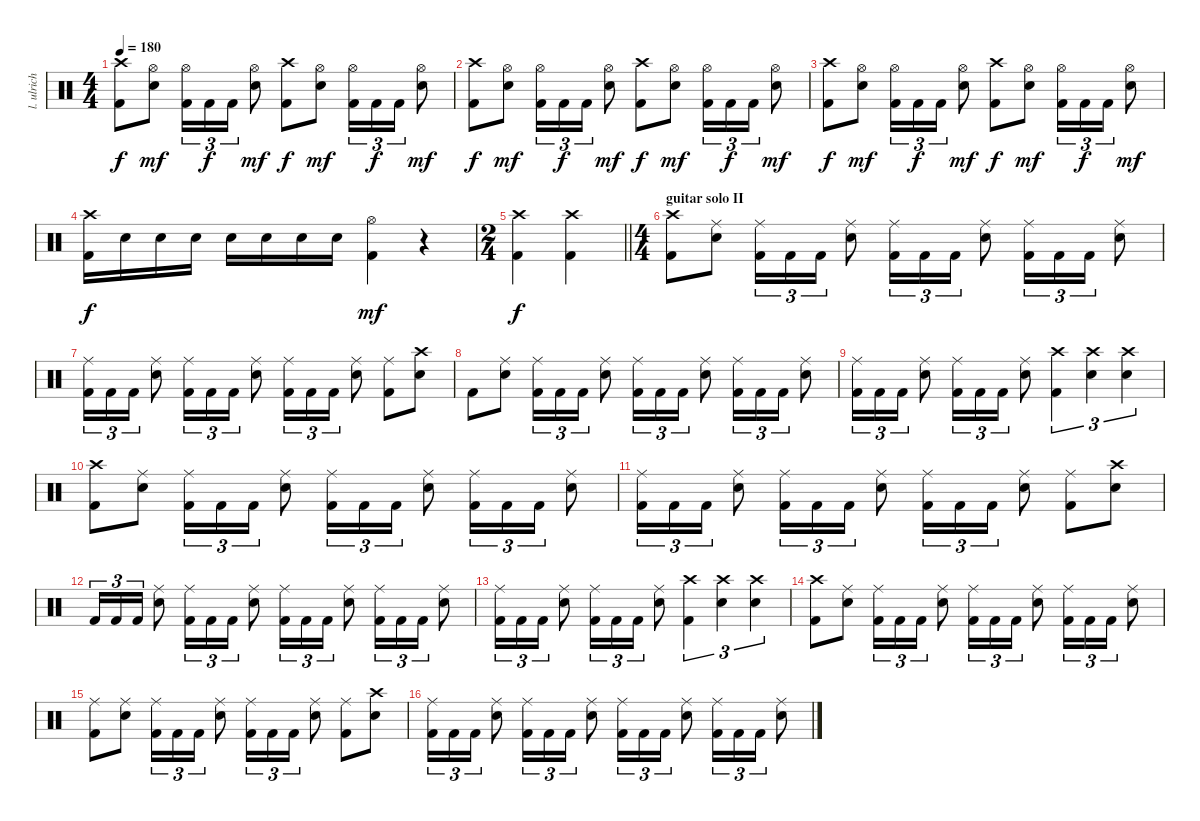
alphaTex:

\track ("l. ulrich - drums" "l. ulrich ") {instrument percussion}
\staff {score}
\articulation defaults
\ts (4 4)
\tempo 180
\clef neutral
\ks c
("Crash high (hit)" "Kick (hit) 2").8{dy f} ("Hi-Hat (open)" "Snare (hit) 2").8{dy mf} ("Hi-Hat (open)" "Kick (hit) 2").16{tu (3 2)} "Kick (hit) 2".16{tu (3 2) dy f} "Kick (hit) 2".16{tu (3 2)} ("Hi-Hat (open)" "Snare (hit) 2").8{dy mf} ("Crash high (hit)" "Kick (hit) 2").8{dy f} ("Hi-Hat (open)" "Snare (hit) 2").8{dy mf} ("Hi-Hat (open)" "Kick (hit) 2").16{tu (3 2)} "Kick (hit) 2".16{tu (3 2) dy f} "Kick (hit) 2".16{tu (3 2)} ("Hi-Hat (open)" "Snare (hit) 2").8{dy mf} |
("Crash high (hit)" "Kick (hit) 2").8{dy f} ("Hi-Hat (open)" "Snare (hit) 2").8{dy mf} ("Hi-Hat (open)" "Kick (hit) 2").16{tu (3 2)} "Kick (hit) 2".16{tu (3 2) dy f} "Kick (hit) 2".16{tu (3 2)} ("Hi-Hat (open)" "Snare (hit) 2").8{dy mf} ("Crash high (hit)" "Kick (hit) 2").8{dy f} ("Hi-Hat (open)" "Snare (hit) 2").8{dy mf} ("Hi-Hat (open)" "Kick (hit) 2").16{tu (3 2)} "Kick (hit) 2".16{tu (3 2) dy f} "Kick (hit) 2".16{tu (3 2)} ("Hi-Hat (open)" "Snare (hit) 2").8{dy mf} |
("Crash high (hit)" "Kick (hit) 2").8{dy f} ("Hi-Hat (open)" "Snare (hit) 2").8{dy mf} ("Hi-Hat (open)" "Kick (hit) 2").16{tu (3 2)} "Kick (hit) 2".16{tu (3 2) dy f} "Kick (hit) 2".16{tu (3 2)} ("Hi-Hat (open)" "Snare (hit) 2").8{dy mf} ("Crash high (hit)" "Kick (hit) 2").8{dy f} ("Hi-Hat (open)" "Snare (hit) 2").8{dy mf} ("Hi-Hat (open)" "Kick (hit) 2").16{tu (3 2)} "Kick (hit) 2".16{tu (3 2) dy f} "Kick (hit) 2".16{tu (3 2)} ("Hi-Hat (open)" "Snare (hit) 2").8{dy mf} |
("Crash high (hit)" "Kick (hit) 2").16{dy f} "Snare (hit) 2".16 "Snare (hit) 2".16 "Snare (hit) 2".16 "Snare (hit) 2".16 "Snare (hit) 2".16 "Snare (hit) 2".16 "Snare (hit) 2".16 ("Hi-Hat (open)" "Kick (hit) 2").4{dy mf} r.4 |
\ts (2 4)
\barLineRight lightlight
("Crash high (hit)" "Kick (hit) 2").4{dy f} ("Crash high (hit)" "Kick (hit) 2").4 |
\ts (4 4)
\section ("" "guitar solo II")
("Crash high (hit)" "Kick (hit) 2").8 ("Ride (middle)" "Snare (hit) 2").8 ("Ride (middle)" "Kick (hit) 2").16{tu (3 2)} "Kick (hit) 2".16{tu (3 2)} "Kick (hit) 2".16{tu (3 2)} ("Ride (middle)" "Snare (hit) 2").8 ("Ride (middle)" "Kick (hit) 2").16{tu (3 2)} "Kick (hit) 2".16{tu (3 2)} "Kick (hit) 2".16{tu (3 2)} ("Ride (middle)" "Snare (hit) 2").8 ("Ride (middle)" "Kick (hit) 2").16{tu (3 2)} "Kick (hit) 2".16{tu (3 2)} "Kick (hit) 2".16{tu (3 2)} ("Ride (middle)" "Snare (hit) 2").8 |
("Ride (middle)" "Kick (hit) 2").16{tu (3 2)} "Kick (hit) 2".16{tu (3 2)} "Kick (hit) 2".16{tu (3 2)} ("Ride (middle)" "Snare (hit) 2").8 ("Ride (middle)" "Kick (hit) 2").16{tu (3 2)} "Kick (hit) 2".16{tu (3 2)} "Kick (hit) 2".16{tu (3 2)} ("Ride (middle)" "Snare (hit) 2").8 ("Ride (middle)" "Kick (hit) 2").16{tu (3 2)} "Kick (hit) 2".16{tu (3 2)} "Kick (hit) 2".16{tu (3 2)} ("Ride (middle)" "Snare (hit) 2").8 ("Ride (middle)" "Kick (hit) 2").8 ("Crash high (hit)" "Snare (hit) 2").8 |
"Kick (hit) 2".8 ("Ride (middle)" "Snare (hit) 2").8 ("Ride (middle)" "Kick (hit) 2").16{tu (3 2)} "Kick (hit) 2".16{tu (3 2)} "Kick (hit) 2".16{tu (3 2)} ("Ride (middle)" "Snare (hit) 2").8 ("Ride (middle)" "Kick (hit) 2").16{tu (3 2)} "Kick (hit) 2".16{tu (3 2)} "Kick (hit) 2".16{tu (3 2)} ("Ride (middle)" "Snare (hit) 2").8 ("Ride (middle)" "Kick (hit) 2").16{tu (3 2)} "Kick (hit) 2".16{tu (3 2)} "Kick (hit) 2".16{tu (3 2)} ("Ride (middle)" "Snare (hit) 2").8 |
("Ride (middle)" "Kick (hit) 2").16{tu (3 2)} "Kick (hit) 2".16{tu (3 2)} "Kick (hit) 2".16{tu (3 2)} ("Ride (middle)" "Snare (hit) 2").8 ("Ride (middle)" "Kick (hit) 2").16{tu (3 2)} "Kick (hit) 2".16{tu (3 2)} "Kick (hit) 2".16{tu (3 2)} ("Ride (middle)" "Snare (hit) 2").8 ("Crash high (hit)" "Kick (hit) 2").4{tu (3 2)} ("Crash high (hit)" "Snare (hit) 2").4{tu (3 2)} ("Crash high (hit)" "Snare (hit) 2").4{tu (3 2)} |
("Crash high (hit)" "Kick (hit) 2").8 ("Ride (middle)" "Snare (hit) 2").8 ("Ride (middle)" "Kick (hit) 2").16{tu (3 2)} "Kick (hit) 2".16{tu (3 2)} "Kick (hit) 2".16{tu (3 2)} ("Ride (middle)" "Snare (hit) 2").8 ("Ride (middle)" "Kick (hit) 2").16{tu (3 2)} "Kick (hit) 2".16{tu (3 2)} "Kick (hit) 2".16{tu (3 2)} ("Ride (middle)" "Snare (hit) 2").8 ("Ride (middle)" "Kick (hit) 2").16{tu (3 2)} "Kick (hit) 2".16{tu (3 2)} "Kick (hit) 2".16{tu (3 2)} ("Ride (middle)" "Snare (hit) 2").8 |
("Ride (middle)" "Kick (hit) 2").16{tu (3 2)} "Kick (hit) 2".16{tu (3 2)} "Kick (hit) 2".16{tu (3 2)} ("Ride (middle)" "Snare (hit) 2").8 ("Ride (middle)" "Kick (hit) 2").16{tu (3 2)} "Kick (hit) 2".16{tu (3 2)} "Kick (hit) 2".16{tu (3 2)} ("Ride (middle)" "Snare (hit) 2").8 ("Ride (middle)" "Kick (hit) 2").16{tu (3 2)} "Kick (hit) 2".16{tu (3 2)} "Kick (hit) 2".16{tu (3 2)} ("Ride (middle)" "Snare (hit) 2").8 ("Ride (middle)" "Kick (hit) 2").8 ("Crash high (hit)" "Snare (hit) 2").8 |
"Kick (hit) 2".16{tu (3 2)} "Kick (hit) 2".16{tu (3 2)} "Kick (hit) 2".16{tu (3 2)} ("Ride (middle)" "Snare (hit) 2").8 ("Ride (middle)" "Kick (hit) 2").16{tu (3 2)} "Kick (hit) 2".16{tu (3 2)} "Kick (hit) 2".16{tu (3 2)} ("Ride (middle)" "Snare (hit) 2").8 ("Ride (middle)" "Kick (hit) 2").16{tu (3 2)} "Kick (hit) 2".16{tu (3 2)} "Kick (hit) 2".16{tu (3 2)} ("Ride (middle)" "Snare (hit) 2").8 ("Ride (middle)" "Kick (hit) 2").16{tu (3 2)} "Kick (hit) 2".16{tu (3 2)} "Kick (hit) 2".16{tu (3 2)} ("Ride (middle)" "Snare (hit) 2").8 |
("Ride (middle)" "Kick (hit) 2").16{tu (3 2)} "Kick (hit) 2".16{tu (3 2)} "Kick (hit) 2".16{tu (3 2)} ("Ride (middle)" "Snare (hit) 2").8 ("Ride (middle)" "Kick (hit) 2").16{tu (3 2)} "Kick (hit) 2".16{tu (3 2)} "Kick (hit) 2".16{tu (3 2)} ("Ride (middle)" "Snare (hit) 2").8 ("Crash high (hit)" "Kick (hit) 2").4{tu (3 2)} ("Crash high (hit)" "Snare (hit) 2").4{tu (3 2)} ("Crash high (hit)" "Snare (hit) 2").4{tu (3 2)} |
("Crash high (hit)" "Kick (hit) 2").8 ("Ride (middle)" "Snare (hit) 2").8 ("Ride (middle)" "Kick (hit) 2").16{tu (3 2)} "Kick (hit) 2".16{tu (3 2)} "Kick (hit) 2".16{tu (3 2)} ("Ride (middle)" "Snare (hit) 2").8 ("Ride (middle)" "Kick (hit) 2").16{tu (3 2)} "Kick (hit) 2".16{tu (3 2)} "Kick (hit) 2".16{tu (3 2)} ("Ride (middle)" "Snare (hit) 2").8 ("Ride (middle)" "Kick (hit) 2").16{tu (3 2)} "Kick (hit) 2".16{tu (3 2)} "Kick (hit) 2".16{tu (3 2)} ("Ride (middle)" "Snare (hit) 2").8 |
("Ride (middle)" "Kick (hit) 2").8 ("Ride (middle)" "Snare (hit) 2").8 ("Ride (middle)" "Kick (hit) 2").16{tu (3 2)} "Kick (hit) 2".16{tu (3 2)} "Kick (hit) 2".16{tu (3 2)} ("Ride (middle)" "Snare (hit) 2").8 ("Ride (middle)" "Kick (hit) 2").16{tu (3 2)} "Kick (hit) 2".16{tu (3 2)} "Kick (hit) 2".16{tu (3 2)} ("Ride (middle)" "Snare (hit) 2").8 ("Ride (middle)" "Kick (hit) 2").8 ("Crash high (hit)" "Snare (hit) 2").8 |
("Ride (middle)" "Kick (hit) 2").16{tu (3 2)} "Kick (hit) 2".16{tu (3 2)} "Kick (hit) 2".16{tu (3 2)} ("Ride (middle)" "Snare (hit) 2").8 ("Ride (middle)" "Kick (hit) 2").16{tu (3 2)} "Kick (hit) 2".16{tu (3 2)} "Kick (hit) 2".16{tu (3 2)} ("Ride (middle)" "Snare (hit) 2").8 ("Ride (middle)" "Kick (hit) 2").16{tu (3 2)} "Kick (hit) 2".16{tu (3 2)} "Kick (hit) 2".16{tu (3 2)} ("Ride (middle)" "Snare (hit) 2").8 ("Ride (middle)" "Kick (hit) 2").16{tu (3 2)} "Kick (hit) 2".16{tu (3 2)} "Kick (hit) 2".16{tu (3 2)} ("Ride (middle)" "Snare (hit) 2").8
